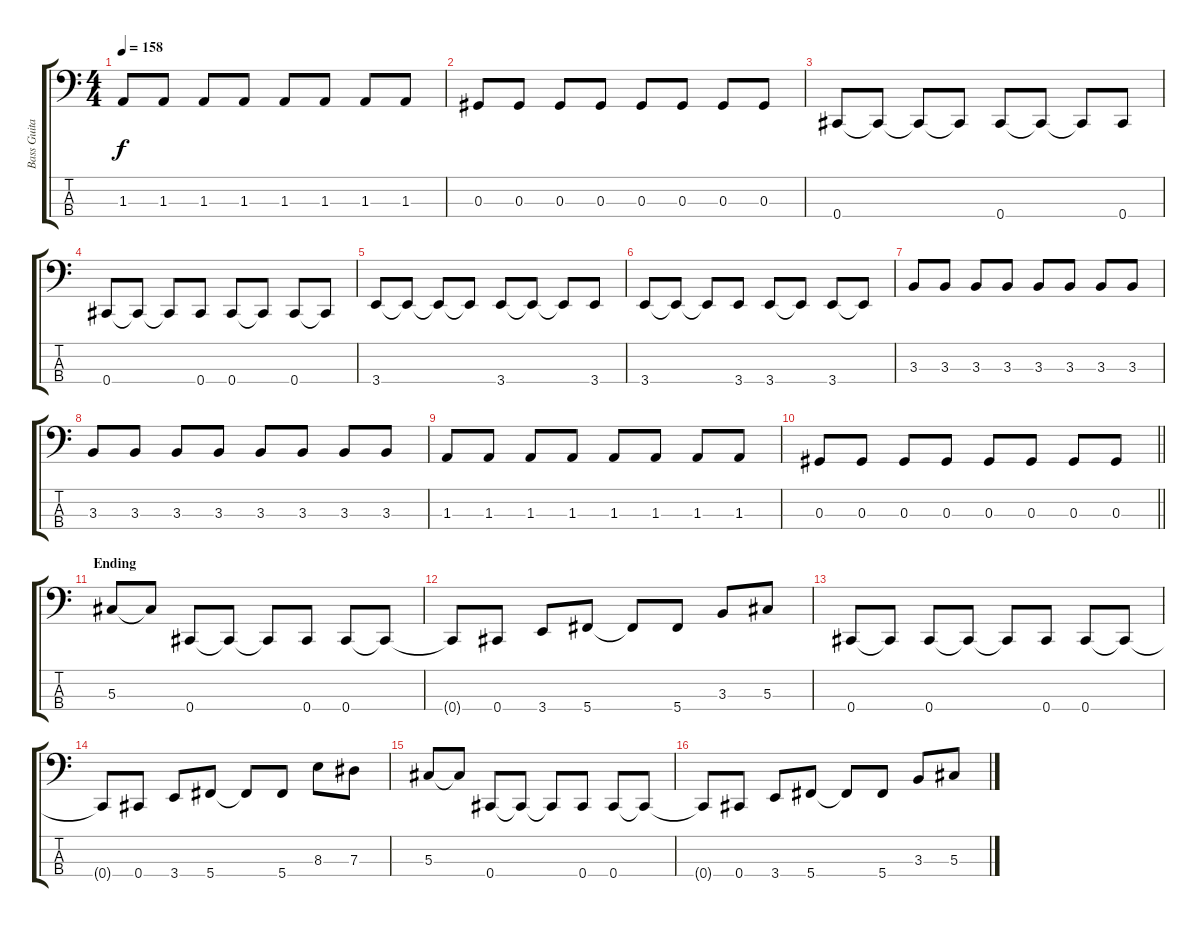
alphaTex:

\track ("Bass Guitar" "Bass Guita") {instrument electricbassfinger}
\staff {score tabs}
\tuning (Gb2 Db2 Ab1 Db1) {hide}
\ts (4 4)
\tempo 158
\clef f4
\ks c
1.3.8{dy f} 1.3.8 1.3.8 1.3.8 1.3.8 1.3.8 1.3.8 1.3.8 |
0.3.8 0.3.8 0.3.8 0.3.8 0.3.8 0.3.8 0.3.8 0.3.8 |
0.4.8 0.4{t}.8 0.4{t}.8 0.4{t}.8 0.4.8 0.4{t}.8 0.4{t}.8 0.4.8 |
0.4.8 0.4{t}.8 0.4{t}.8 0.4.8 0.4.8 0.4{t}.8 0.4.8 0.4{t}.8 |
3.4.8 3.4{t}.8 3.4{t}.8 3.4{t}.8 3.4.8 3.4{t}.8 3.4{t}.8 3.4.8 |
3.4.8 3.4{t}.8 3.4{t}.8 3.4.8 3.4.8 3.4{t}.8 3.4.8 3.4{t}.8 |
3.3.8 3.3.8 3.3.8 3.3.8 3.3.8 3.3.8 3.3.8 3.3.8 |
3.3.8 3.3.8 3.3.8 3.3.8 3.3.8 3.3.8 3.3.8 3.3.8 |
1.3.8 1.3.8 1.3.8 1.3.8 1.3.8 1.3.8 1.3.8 1.3.8 |
\barLineRight lightlight
0.3.8 0.3.8 0.3.8 0.3.8 0.3.8 0.3.8 0.3.8 0.3.8 |
\section ("" "Ending")
5.3.8 5.3{t}.8 0.4.8 0.4{t}.8 0.4{t}.8 0.4.8 0.4.8 0.4{t}.8 |
0.4{t}.8 0.4.8 3.4.8 5.4.8 5.4{t}.8 5.4.8 3.3.8 5.3.8 |
0.4.8 0.4{t}.8 0.4.8 0.4{t}.8 0.4{t}.8 0.4.8 0.4.8 0.4{t}.8 |
0.4{t}.8 0.4.8 3.4.8 5.4.8 5.4{t}.8 5.4.8 8.3.8 7.3.8 |
5.3.8 5.3{t}.8 0.4.8 0.4{t}.8 0.4{t}.8 0.4.8 0.4.8 0.4{t}.8 |
0.4{t}.8 0.4.8 3.4.8 5.4.8 5.4{t}.8 5.4.8 3.3.8 5.3.8
